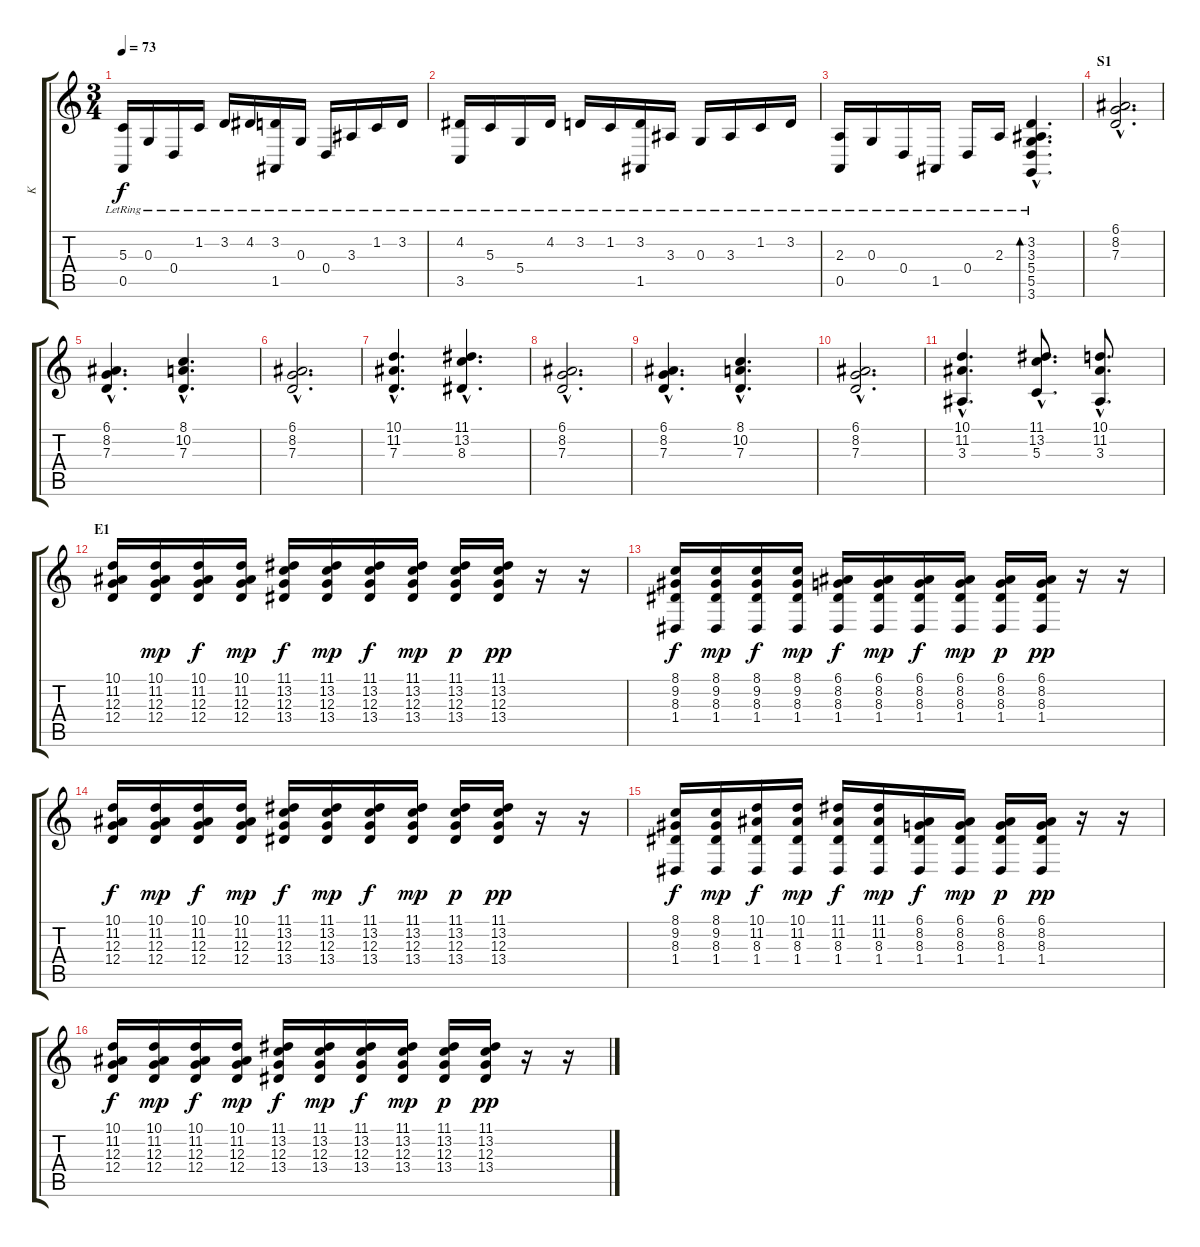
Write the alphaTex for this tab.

\track ("K" "K") {instrument synthbrass1}
\staff {score tabs}
\tuning (E4 B3 G3 D3 A2 E2) {hide}
\ts (3 4)
\tempo 73
\clef g2
\ks c
(5.3 0.5{lr}).16{dy f} 0.3{lr}.16 0.4{lr}.16 1.2{lr}.16 3.2{lr}.16 4.2{lr}.16 (3.2{lr} 1.5{lr}).16 0.3{lr}.16 0.4{lr}.16 3.3{lr}.16 1.2{lr}.16 3.2{lr}.16 |
(4.2{lr} 3.5{lr}).16 5.3{lr}.16 5.4{lr}.16 4.2{lr}.16 3.2{lr}.16 1.2{lr}.16 (3.2{lr} 1.5{lr}).16 3.3{lr}.16 0.3{lr}.16 3.3{lr}.16 1.2{lr}.16 3.2{lr}.16 |
(2.3{lr} 0.5{lr}).16 0.3{lr}.16 0.4{lr}.16 1.5{lr}.16 0.4{lr}.16 2.3{lr}.16 (3.2{hac lr} 3.3{hac lr} 5.4{hac lr} 5.5{hac lr} 3.6{hac lr}).4{d bd 120} |
\section ("" "S1")
(6.1{hac} 8.2{hac} 7.3{hac}).2{d volume 10 instrument stringensemble1} |
(6.1{hac} 8.2{hac} 7.3{hac}).4{d} (8.1{hac} 10.2{hac} 7.3{hac}).4{d} |
(6.1{hac} 8.2{hac} 7.3{hac}).2{d} |
(10.1{hac} 11.2{hac} 7.3{hac}).4{d} (11.1{hac} 13.2{hac} 8.3{hac}).4{d} |
(6.1{hac} 8.2{hac} 7.3{hac}).2{d} |
(6.1{hac} 8.2{hac} 7.3{hac}).4{d} (8.1{hac} 10.2{hac} 7.3{hac}).4{d} |
(6.1{hac} 8.2{hac} 7.3{hac}).2{d} |
(10.1{hac} 11.2{hac} 3.3{hac}).4{d} (11.1{hac} 13.2{hac} 5.3{hac}).8{d} (10.1{hac} 11.2{hac} 3.3{hac}).8{d} |
\section ("" "E1")
(10.1 11.2 12.3 12.4).16{instrument synthbrass1} (10.1 11.2 12.3 12.4).16{dy mp} (10.1 11.2 12.3 12.4).16{dy f} (10.1 11.2 12.3 12.4).16{dy mp} (11.1 13.2 12.3 13.4).16{dy f} (11.1 13.2 12.3 13.4).16{dy mp} (11.1 13.2 12.3 13.4).16{dy f} (11.1 13.2 12.3 13.4).16{dy mp} (11.1 13.2 12.3 13.4).16{dy p} (11.1 13.2 12.3 13.4).16{dy pp} r.16 r.16 |
(8.1 9.2 8.3 1.4).16{dy f} (8.1 9.2 8.3 1.4).16{dy mp} (8.1 9.2 8.3 1.4).16{dy f} (8.1 9.2 8.3 1.4).16{dy mp} (6.1 8.2 8.3 1.4).16{dy f} (6.1 8.2 8.3 1.4).16{dy mp} (6.1 8.2 8.3 1.4).16{dy f} (6.1 8.2 8.3 1.4).16{dy mp} (6.1 8.2 8.3 1.4).16{dy p} (6.1 8.2 8.3 1.4).16{dy pp} r.16 r.16 |
\section ("" "")
(10.1 11.2 12.3 12.4).16{dy f} (10.1 11.2 12.3 12.4).16{dy mp} (10.1 11.2 12.3 12.4).16{dy f} (10.1 11.2 12.3 12.4).16{dy mp} (11.1 13.2 12.3 13.4).16{dy f} (11.1 13.2 12.3 13.4).16{dy mp} (11.1 13.2 12.3 13.4).16{dy f} (11.1 13.2 12.3 13.4).16{dy mp} (11.1 13.2 12.3 13.4).16{dy p} (11.1 13.2 12.3 13.4).16{dy pp} r.16 r.16 |
(8.1 9.2 8.3 1.4).16{dy f} (8.1 9.2 8.3 1.4).16{dy mp} (10.1 11.2 8.3 1.4).16{dy f} (10.1 11.2 8.3 1.4).16{dy mp} (11.1 11.2 8.3 1.4).16{dy f} (11.1 11.2 8.3 1.4).16{dy mp} (6.1 8.2 8.3 1.4).16{dy f} (6.1 8.2 8.3 1.4).16{dy mp} (6.1 8.2 8.3 1.4).16{dy p} (6.1 8.2 8.3 1.4).16{dy pp} r.16 r.16 |
(10.1 11.2 12.3 12.4).16{dy f} (10.1 11.2 12.3 12.4).16{dy mp} (10.1 11.2 12.3 12.4).16{dy f} (10.1 11.2 12.3 12.4).16{dy mp} (11.1 13.2 12.3 13.4).16{dy f} (11.1 13.2 12.3 13.4).16{dy mp} (11.1 13.2 12.3 13.4).16{dy f} (11.1 13.2 12.3 13.4).16{dy mp} (11.1 13.2 12.3 13.4).16{dy p} (11.1 13.2 12.3 13.4).16{dy pp} r.16 r.16
